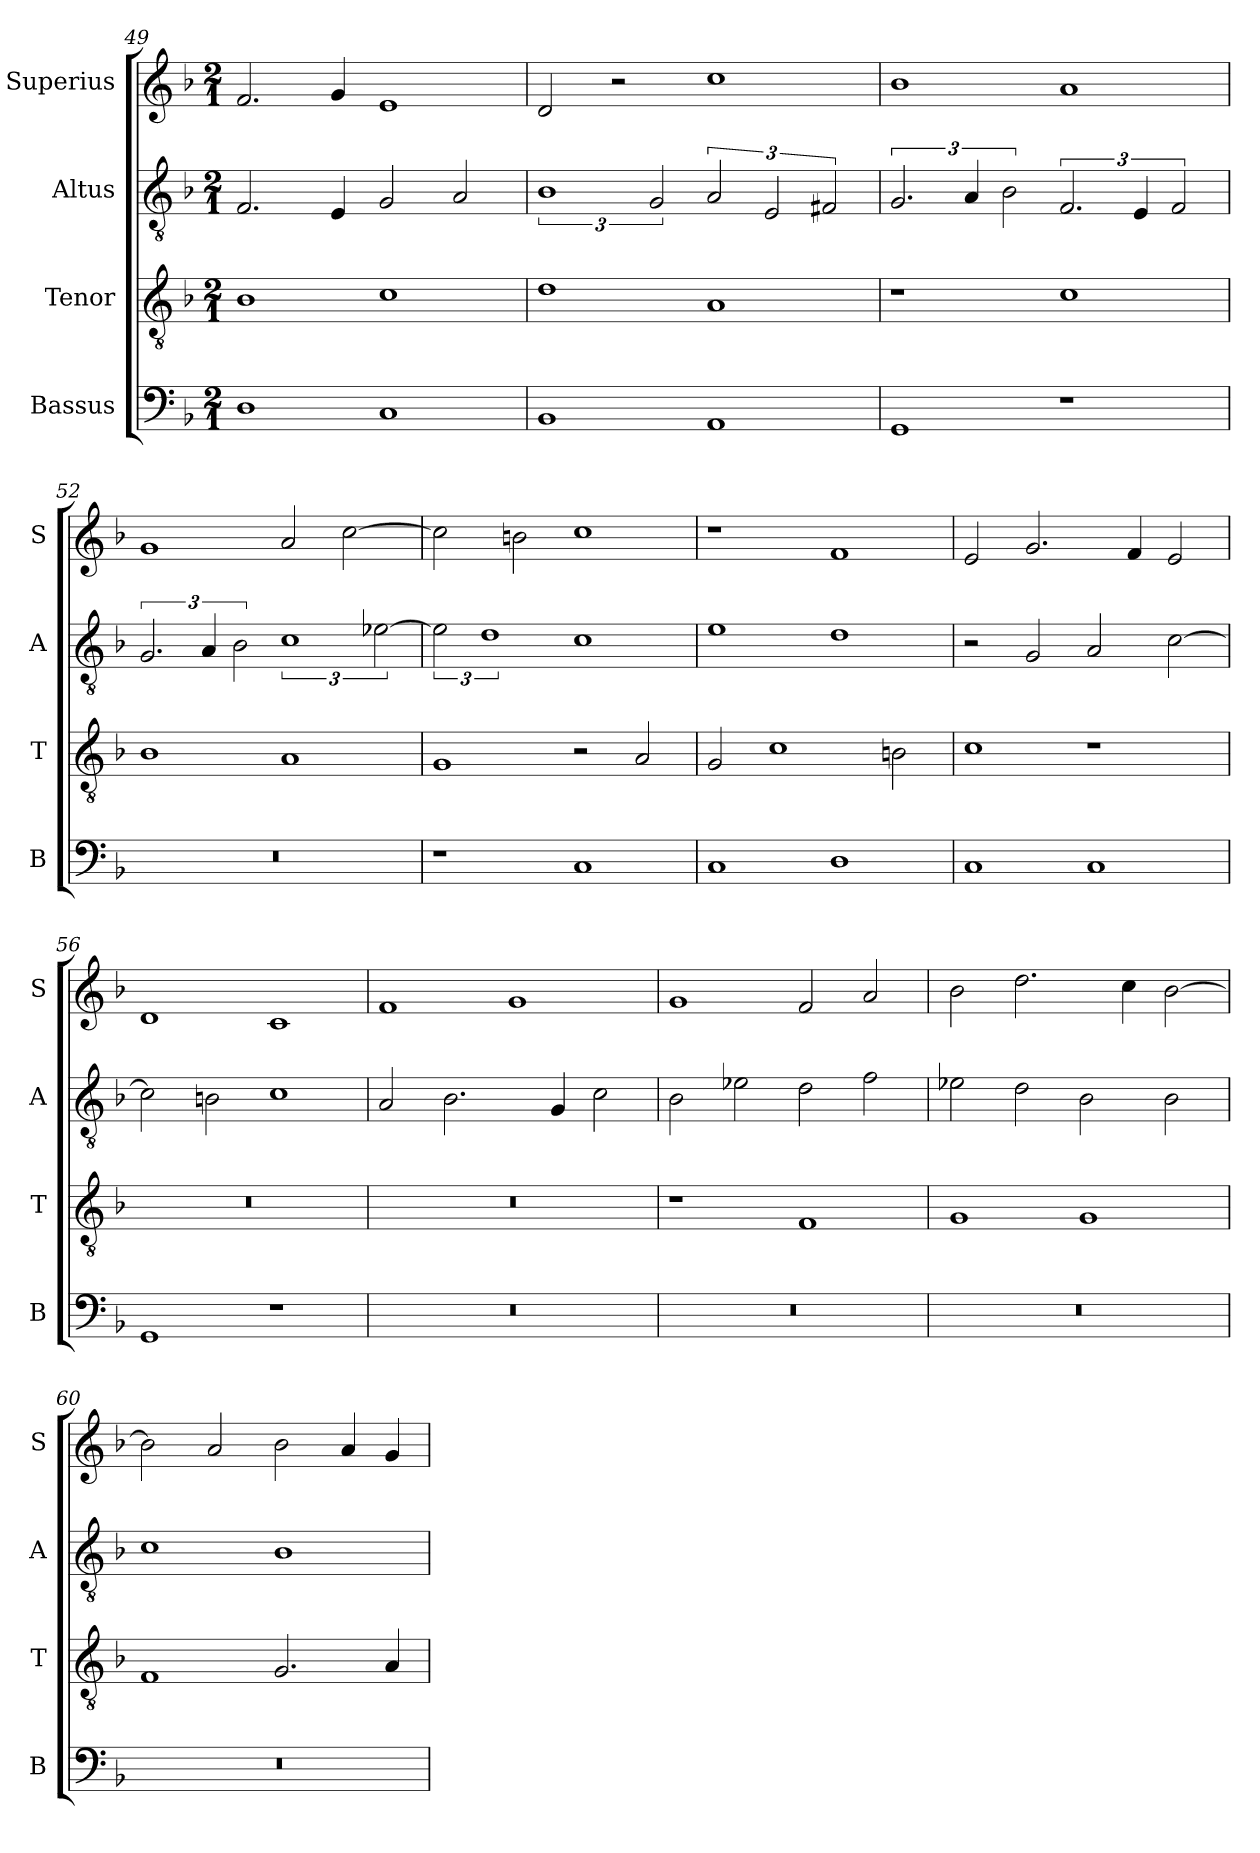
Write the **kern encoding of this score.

**kern	**kern	**kern	**kern
*part4	*part3	*part2	*part1
*staff4	*staff3	*staff2	*staff1
*I"Bassus	*I"Tenor	*I"Altus	*I"Superius
*I'B	*I'T	*I'A	*I'S
*clefF4	*clefGv2	*clefGv2	*clefG2
*k[b-]	*k[b-]	*k[b-]	*k[b-]
*M2/1	*M2/1	*M2/1	*M2/1
=49	=49	=49	=49
1D	1B-	2.F/	2.f/
.	.	4E/	4g/
1C	1c	2G/	1e
.	.	2A/	.
=50	=50	=50	=50
1BB-	1d	3%2B-	2d/
.	.	.	2r
.	.	3G/	.
1AA	1A	3A/	1cc
.	.	3E/	.
.	.	3F#X/	.
=51	=51	=51	=51
1GG	1r	3.G/	1b-
.	.	6A/	.
.	.	3B-\	.
1r	1c	3.F/	1a
.	.	6E/	.
.	.	3F/	.
=52	=52	=52	=52
0r	1B-	3.G/	1g
.	.	6A/	.
.	.	3B-\	.
.	1A	3%2c	2a/
.	.	.	[2cc\
.	.	[3e-X\	.
=53	=53	=53	=53
1r	1G	3e-\]	2cc\]
.	.	3%2d	.
.	.	.	2bn\
1C	2r	1c	1cc
.	2A/	.	.
=54	=54	=54	=54
1C	2G/	1e	1r
.	1c	.	.
1D	.	1d	1f
.	2Bn\	.	.
=55	=55	=55	=55
1C	1c	2r	2e/
.	.	2G/	2.g/
1C	1r	2A/	.
.	.	.	4f/
.	.	[2c\	2e/
=56	=56	=56	=56
1GG	0r	2c\]	1d
.	.	2Bn\	.
1r	.	1c	1c
=57	=57	=57	=57
0r	0r	2A/	1f
.	.	2.B-\	.
.	.	.	1g
.	.	4G/	.
.	.	2c\	.
=58	=58	=58	=58
0r	1r	2B-\	1g
.	.	2e-X\	.
.	1F	2d\	2f/
.	.	2f\	2a/
=59	=59	=59	=59
0r	1G	2e-X\	2b-\
.	.	2d\	2.dd\
.	1G	2B-\	.
.	.	.	4cc\
.	.	2B-\	[2b-\
=60	=60	=60	=60
0r	1F	1c	2b-\]
.	.	.	2a/
.	2.G/	1B-	2b-\
.	.	.	4a/
.	4A/	.	4g/
=	=	=	=
*-	*-	*-	*-
